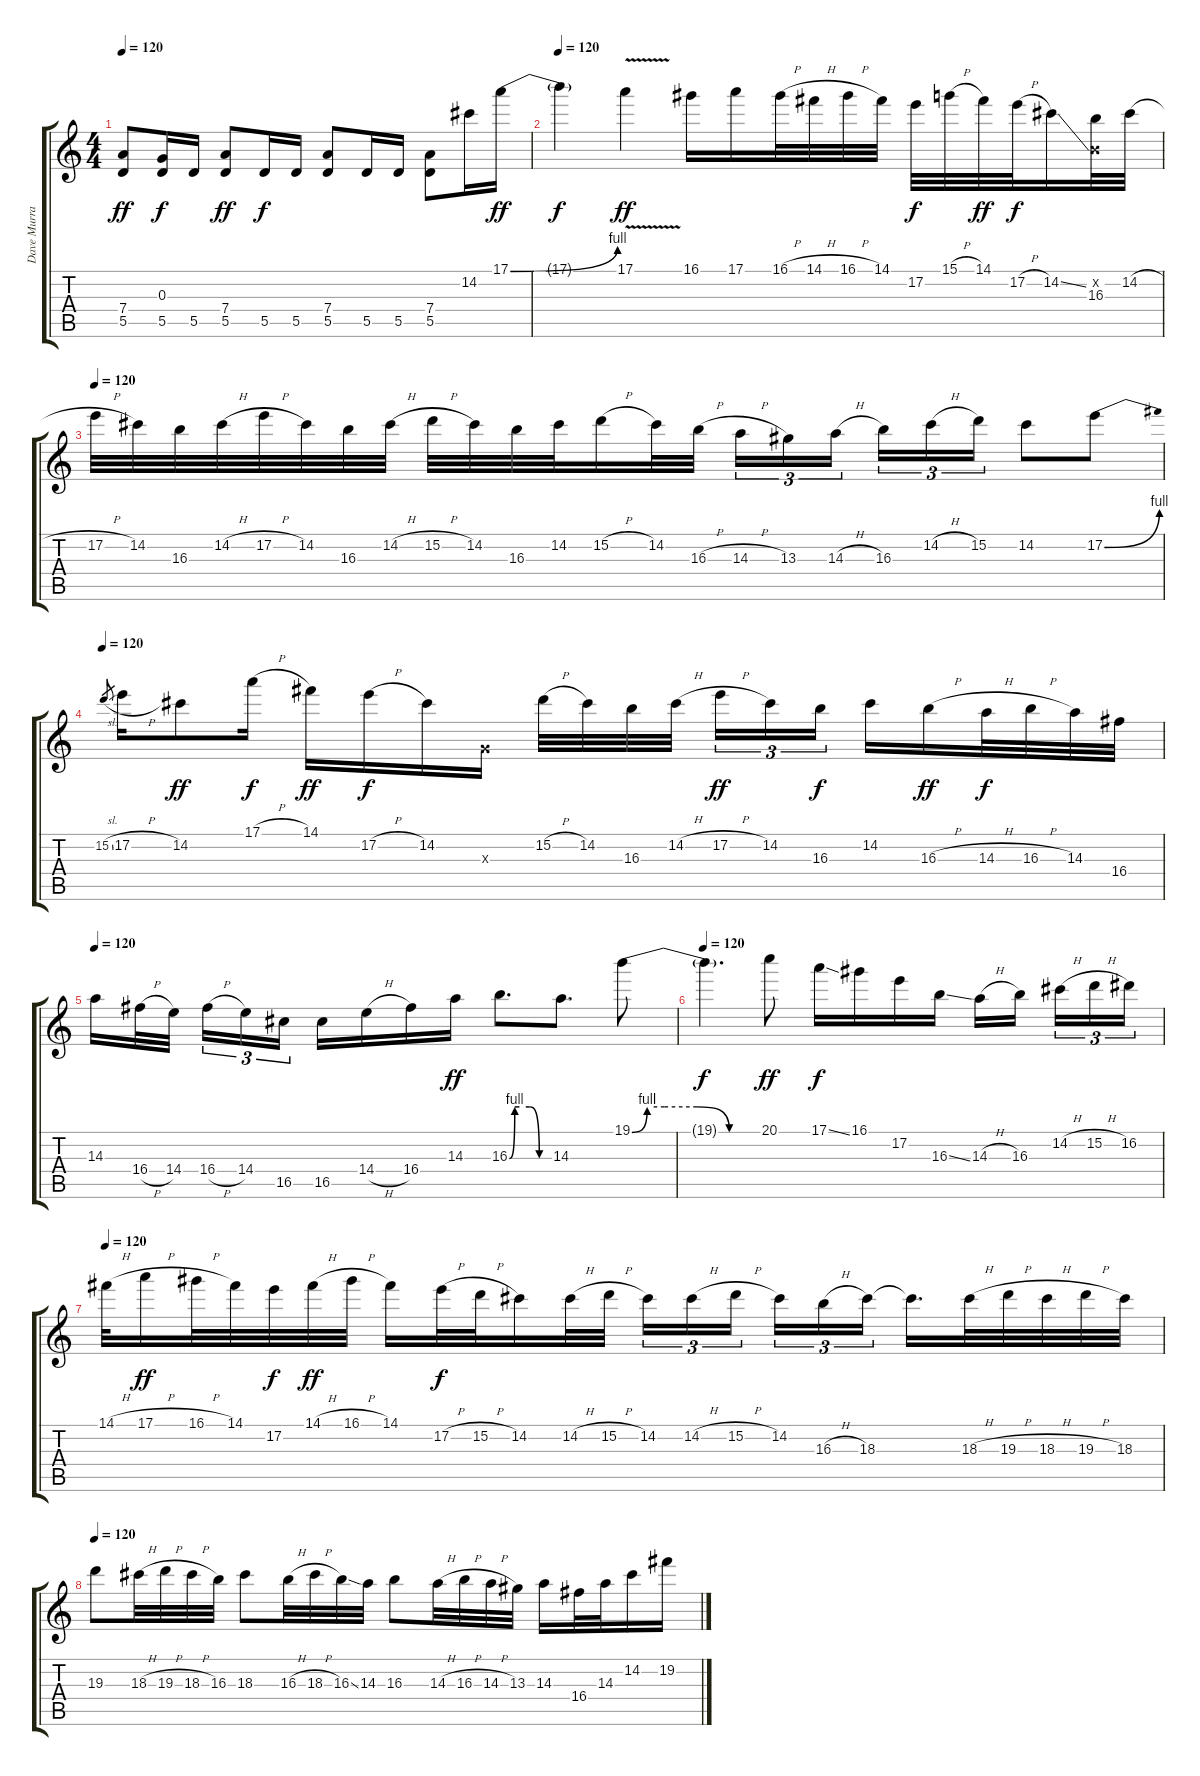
\track ("Dave Murray" "Dave Murra") {instrument distortionguitar}
\staff {score tabs}
\tuning (E4 B3 G3 D3 A2 E2) {hide}
\ts (4 4)
\tempo 120
\clef g2
\ks c
(7.4 5.5).8{dy ff} (0.3 5.5).16{dy f} 5.5.16 (7.4 5.5).8{dy ff} 5.5.16{dy f} 5.5.16 (7.4 5.5).8 5.5.16 5.5.16 (7.4 5.5).8 14.2.16 17.1{be (bend 0 0 60 4)}.16{dy ff} |
\tempo 120
17.1{t}.4{dy f} 17.1{v}.4{dy ff} 16.1.16 17.1.16 16.1{h}.32 14.1{h}.32 16.1{h}.32 14.1.32 17.2.32{dy f} 15.1{h}.32 14.1.32{dy ff} 17.2{h}.32{dy f} 14.2{ss}.16 (0.2{x} 16.3).32 14.2{h}.32 |
\tempo 120
17.2{h}.32 14.2.32 16.3.32 14.2{h}.32 17.2{h}.32 14.2.32 16.3.32 14.2{h}.32 15.2{h}.32 14.2.32 16.3.32 14.2.32 15.2{h}.16 14.2.32 16.3{h}.32 14.3{h}.16{tu (3 2)} 13.3.16{tu (3 2)} 14.3{h}.16{tu (3 2) beam splitsecondary} 16.3.16{tu (3 2)} 14.2{h}.16{tu (3 2)} 15.2.16{tu (3 2)} 14.2.8 17.2{be (bend 0 0 60 4)}.8 |
\tempo 120
15.2{sl}.8{gr} 17.2{h}.16 14.2.8{dy ff} 17.1{h}.16{dy f} 14.1.16{dy ff} 17.2{h}.16{dy f} 14.2.16 0.3{x}.16 15.2{h}.32 14.2.32 16.3.32 14.2{h}.32{beam splitsecondary} 17.2{h}.16{tu (3 2) dy ff} 14.2.16{tu (3 2)} 16.3.16{tu (3 2) dy f} 14.2.16 16.3{h}.16{dy ff} 14.3{h}.32{dy f} 16.3{h}.32 14.3.32 16.4.32 |
\tempo 120
14.3.16 16.4{h}.32 14.4.32{beam splitsecondary} 16.4{h}.16{tu (3 2)} 14.4.16{tu (3 2)} 16.5.16{tu (3 2)} 16.5.16 14.4{h}.16 16.4.16 14.3.16{dy ff} 16.3{be (custom 0 0 8 4 15 4 30 4 45 0 60 0)}.8{d} 14.3.8{d} 19.1{be (custom 0 0 7 4 15 4 30 4 45 0 60 0)}.8 |
\tempo 120
19.1{t}.4{d dy f} 20.1.8{dy ff} 17.1{ss}.16{dy f} 16.1.16 17.2.16 16.3{ss}.16 14.3{h}.16 16.3.16{beam splitsecondary} 14.2{h}.16{tu (3 2)} 15.2{h}.16{tu (3 2)} 16.2.16{tu (3 2)} |
\tempo 120
14.1{h}.32 17.1{h}.16{dy ff} 16.1{h}.32 14.1.32 17.2.32{dy f} 14.1{h}.32{dy ff} 16.1{h}.32 14.1.16 17.2{h}.32{dy f} 15.2{h}.32 14.2.16 14.2{h}.32 15.2{h}.32 14.2.16{tu (3 2)} 14.2{h}.16{tu (3 2)} 15.2{h}.16{tu (3 2) beam splitsecondary} 14.2.16{tu (3 2)} 16.3{h}.16{tu (3 2)} 18.3.16{tu (3 2)} 18.3{t}.16{d} 18.3{h}.32 19.3{h}.32 18.3{h}.32 19.3{h}.32 18.3.32 |
\tempo 120
19.3.8 18.3{h}.32 19.3{h}.32 18.3{h}.32 16.3.32 18.3.8 16.3{h}.32 18.3{h}.32 16.3{ss}.32 14.3.32 16.3.8 14.3{h}.32 16.3{h}.32 14.3{h}.32 13.3.32 14.3.16 16.4.32 14.3.32 14.2.16 19.2.16
